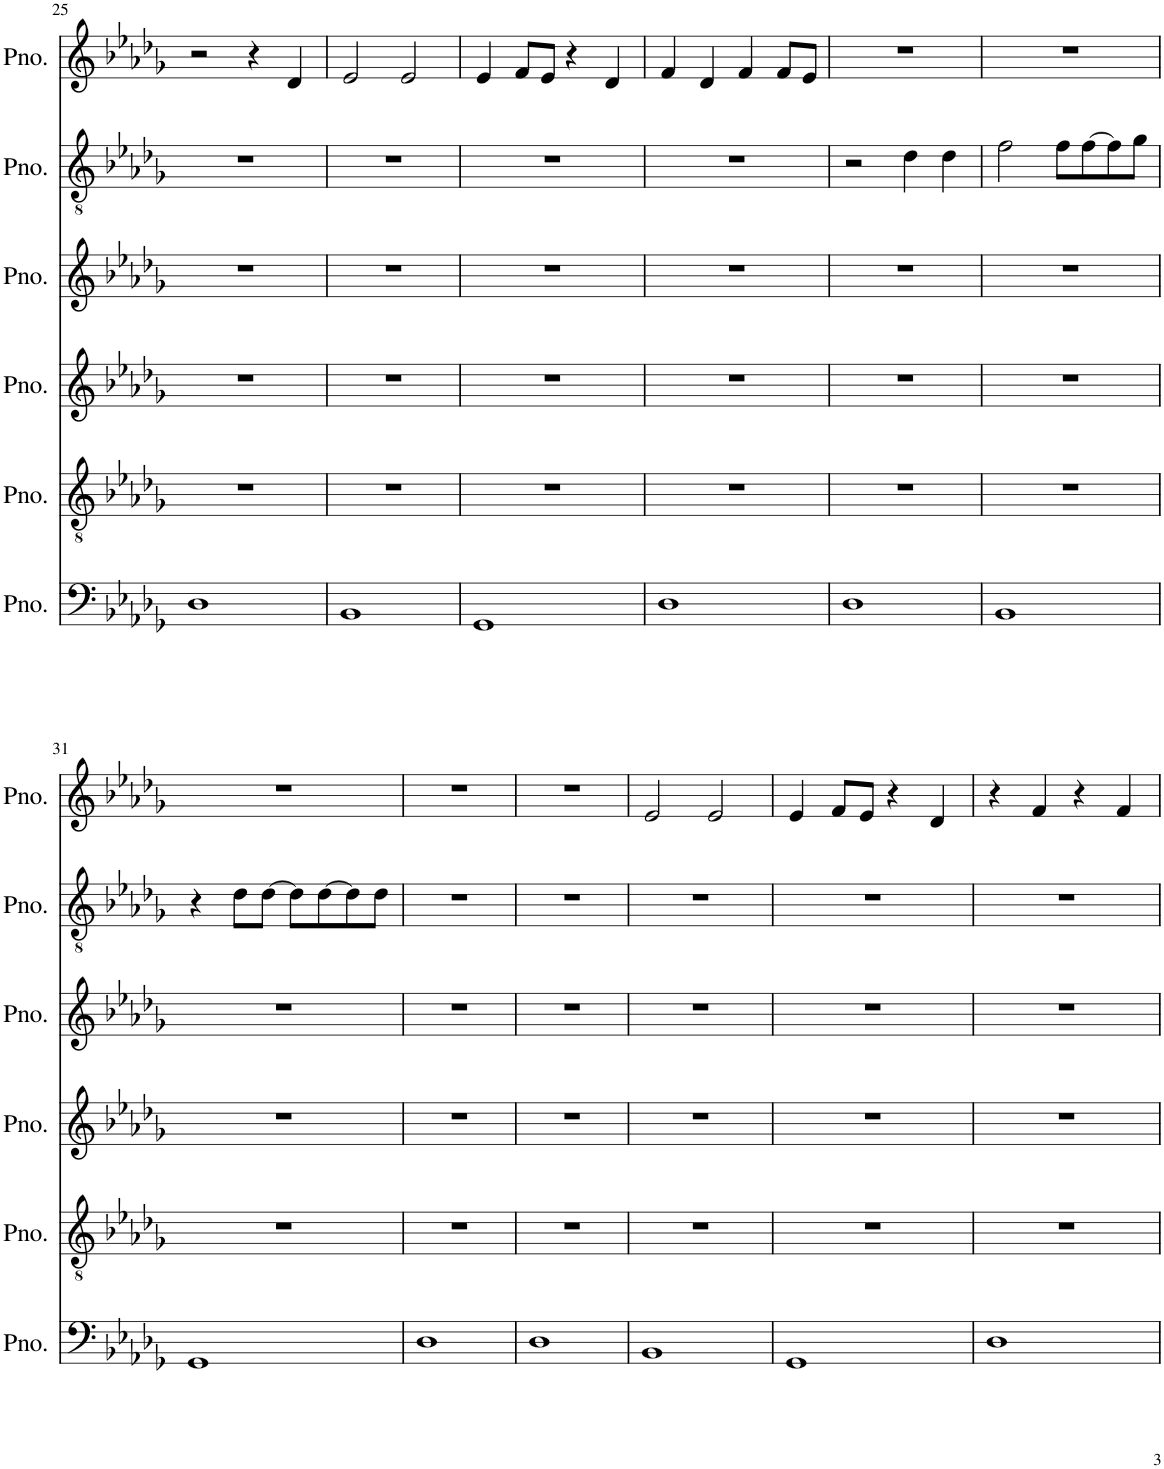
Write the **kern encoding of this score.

**kern	**kern	**kern	**kern	**kern	**kern
*part6	*part5	*part4	*part3	*part2	*part1
*staff6	*staff5	*staff4	*staff3	*staff2	*staff1
*I"Piano	*I"Piano	*I"Piano	*I"Piano	*I"Piano	*I"Piano
*I'Pno.	*I'Pno.	*I'Pno.	*I'Pno.	*I'Pno.	*I'Pno.
!!LO:PB:g=z
*clefF4	*clefGv2	*clefG2	*clefG2	*clefGv2	*clefG2
*k[b-e-a-d-g-]	*k[b-e-a-d-g-]	*k[b-e-a-d-g-]	*k[b-e-a-d-g-]	*k[b-e-a-d-g-]	*k[b-e-a-d-g-]
*M4/4	*M4/4	*M4/4	*M4/4	*M4/4	*M4/4
=25	=25	=25	=25	=25	=25
1D-	1r	1r	1r	1r	2r
.	.	.	.	.	4r
.	.	.	.	.	4d-/
=26	=26	=26	=26	=26	=26
1BB-	1r	1r	1r	1r	2e-/
.	.	.	.	.	2e-/
=27	=27	=27	=27	=27	=27
1GG-	1r	1r	1r	1r	4e-/
.	.	.	.	.	8f/L
.	.	.	.	.	8e-/J
.	.	.	.	.	4r
.	.	.	.	.	4d-/
=28	=28	=28	=28	=28	=28
1D-	1r	1r	1r	1r	4f/
.	.	.	.	.	4d-/
.	.	.	.	.	4f/
.	.	.	.	.	8f/L
.	.	.	.	.	8e-/J
=29	=29	=29	=29	=29	=29
1D-	1r	1r	1r	2r	1r
.	.	.	.	4d-\	.
.	.	.	.	4d-\	.
=30	=30	=30	=30	=30	=30
1BB-	1r	1r	1r	2f\	1r
.	.	.	.	8f\L	.
.	.	.	.	[8f\	.
.	.	.	.	8f\]	.
.	.	.	.	8g-\J	.
!!LO:LB:g=z
=31	=31	=31	=31	=31	=31
1GG-	1r	1r	1r	4r	1r
.	.	.	.	8d-\L	.
.	.	.	.	[8d-\J	.
.	.	.	.	8d-\L]	.
.	.	.	.	[8d-\	.
.	.	.	.	8d-\]	.
.	.	.	.	8d-\J	.
=32	=32	=32	=32	=32	=32
1D-	1r	1r	1r	1r	1r
=33	=33	=33	=33	=33	=33
1D-	1r	1r	1r	1r	1r
=34	=34	=34	=34	=34	=34
1BB-	1r	1r	1r	1r	2e-/
.	.	.	.	.	2e-/
=35	=35	=35	=35	=35	=35
1GG-	1r	1r	1r	1r	4e-/
.	.	.	.	.	8f/L
.	.	.	.	.	8e-/J
.	.	.	.	.	4r
.	.	.	.	.	4d-/
=36	=36	=36	=36	=36	=36
1D-	1r	1r	1r	1r	4r
.	.	.	.	.	4f/
.	.	.	.	.	4r
.	.	.	.	.	4f/
=	=	=	=	=	=
*-	*-	*-	*-	*-	*-
